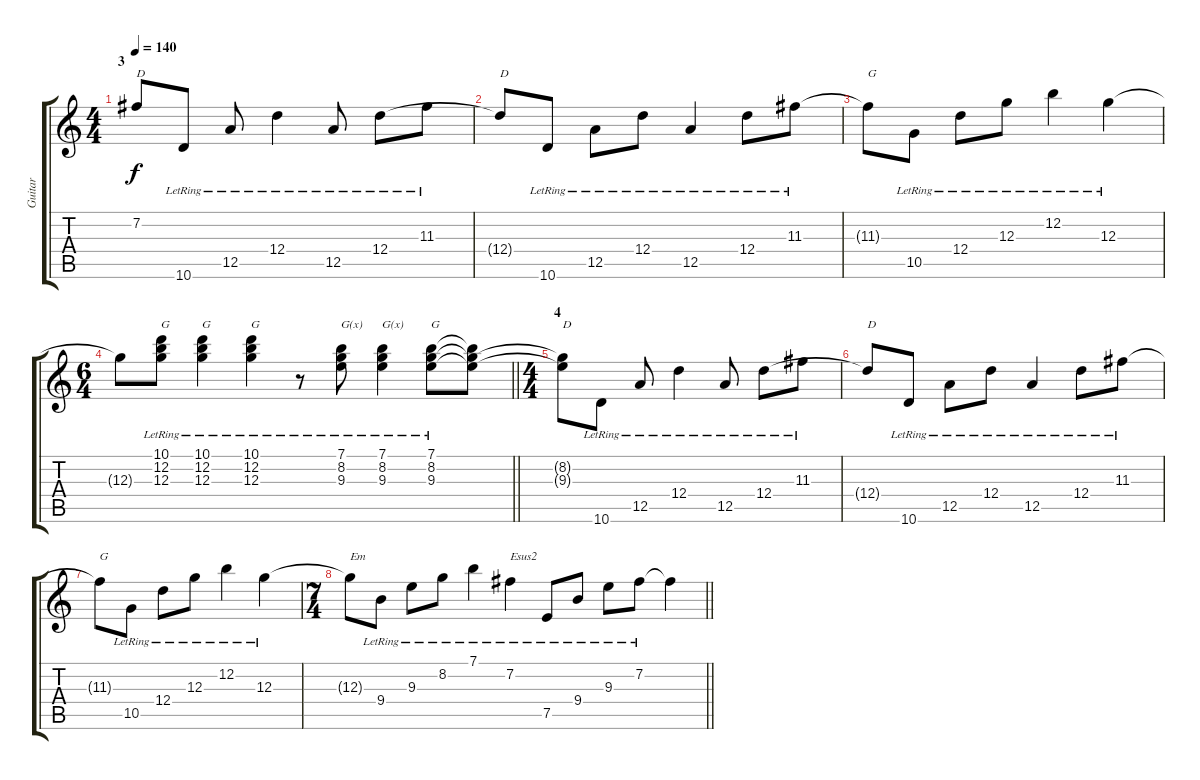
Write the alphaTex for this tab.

\track ("Guitar" "Guitar") {instrument acousticguitarsteel}
\staff {score tabs}
\tuning (E4 B3 G3 D3 A2 E2) {hide}
\ts (4 4)
\section ("" "3")
\tempo 140
\clef g2
\ks c
7.2{t}.8{txt "D" dy f} 10.6{lr}.8 12.5{lr}.8 12.4{lr}.4 12.5{lr}.8 12.4{lr}.8 11.3{lr}.8 |
12.4{t}.8{txt "D"} 10.6{lr}.8 12.5{lr}.8 12.4{lr}.8 12.5{lr}.4 12.4{lr}.8 11.3{lr}.8 |
11.3{t}.8{txt "G"} 10.5{lr}.8 12.4{lr}.8 12.3{lr}.8 12.2{lr}.4 12.3{lr}.4 |
\ts (6 4)
\barLineRight lightlight
12.3{t}.8 (10.1{lr} 12.2{lr} 12.3{lr}).8{txt "G"} (10.1{lr} 12.2{lr} 12.3{lr}).4{txt "G"} (10.1{lr} 12.2{lr} 12.3{lr}).4{txt "G"} r.8 (7.1{lr} 8.2{lr} 9.3{lr}).8{txt "G(x)"} (7.1{lr} 8.2{lr} 9.3{lr}).4{txt "G(x)"} (7.1{lr} 8.2{lr} 9.3{lr}).8{txt "G"} (7.1{t} 8.2{t} 9.3{t}).8 |
\ts (4 4)
\section ("" "4")
(8.2{t} 9.3{t}).8{txt "D"} 10.6{lr}.8 12.5{lr}.8 12.4{lr}.4 12.5{lr}.8 12.4{lr}.8 11.3{lr}.8 |
12.4{t}.8{txt "D"} 10.6{lr}.8 12.5{lr}.8 12.4{lr}.8 12.5{lr}.4 12.4{lr}.8 11.3{lr}.8 |
11.3{t}.8{txt "G"} 10.5{lr}.8 12.4{lr}.8 12.3{lr}.8 12.2{lr}.4 12.3{lr}.4 |
\ts (7 4)
\barLineRight lightlight
12.3{t}.8{txt "Em"} 9.4{lr}.8 9.3{lr}.8 8.2{lr}.8 7.1{lr}.4 7.2{lr}.4{txt "Esus2"} 7.5{lr}.8 9.4{lr}.8 9.3{lr}.8 7.2{lr}.8 7.2{t}.4
